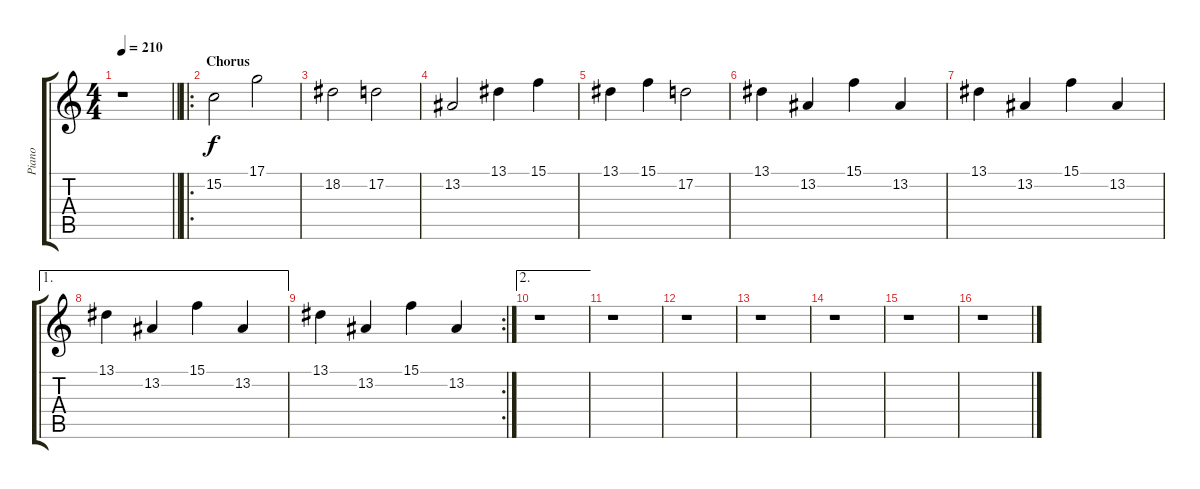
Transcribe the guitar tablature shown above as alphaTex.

\track ("Piano " "Piano ") {instrument brightacousticpiano}
\staff {score tabs}
\tuning (D4 A3 F3 C3 G2 C2) {hide}
\ts (4 4)
\tempo 210
\clef g2
\barLineRight lightlight
\ks c
r.1{dy f} |
\ro
\section ("" "Chorus")
15.2.2 17.1.2 |
18.2.2 17.2.2 |
13.2.2 13.1.4 15.1.4 |
13.1.4 15.1.4 17.2.2 |
13.1.4 13.2.4 15.1.4 13.2.4 |
13.1.4 13.2.4 15.1.4 13.2.4 |
\ae 1
13.1.4 13.2.4 15.1.4 13.2.4 |
\rc 2
13.1.4 13.2.4 15.1.4 13.2.4 |
\ae 2
r.1 |
r.1 |
r.1 |
r.1 |
r.1 |
r.1 |
r.1
